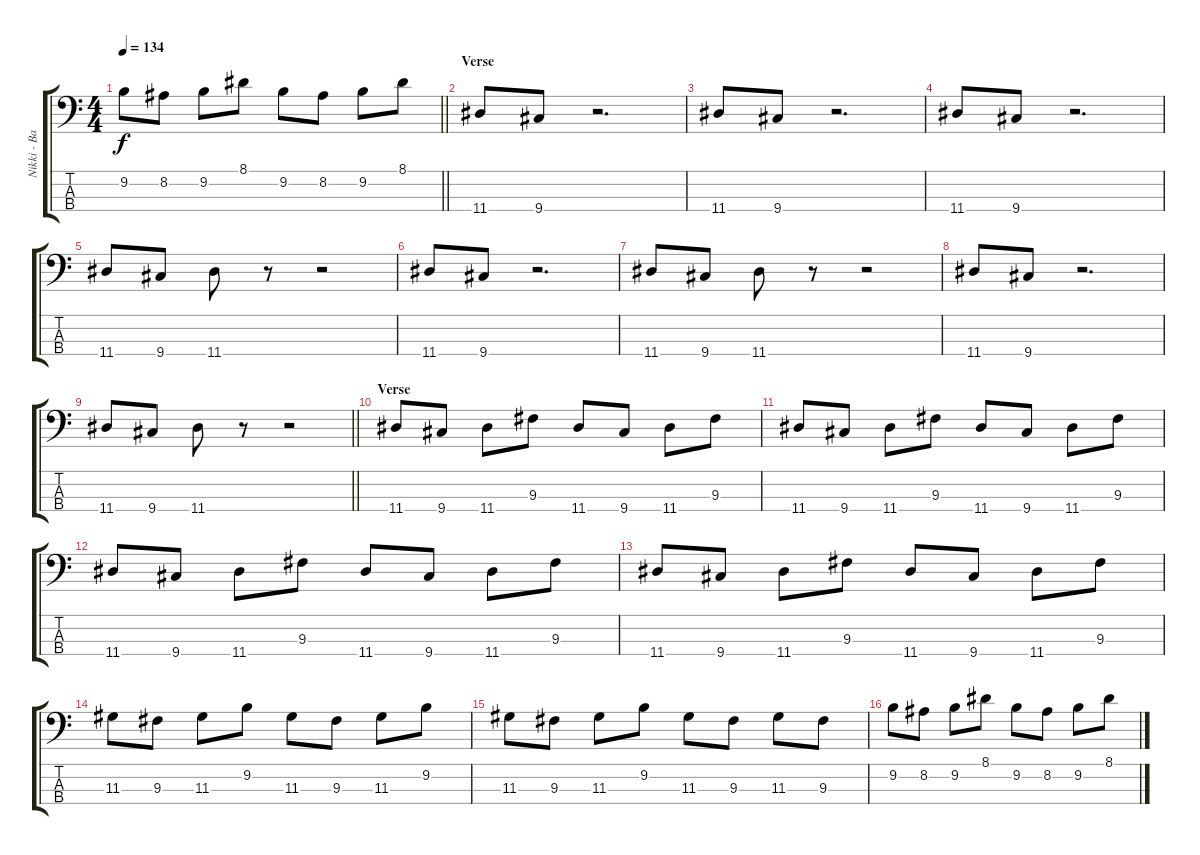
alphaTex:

\track ("Nikki - Bass" "Nikki - Ba") {instrument electricbassfinger}
\staff {score tabs}
\tuning (G2 D2 A1 E1) {hide}
\ts (4 4)
\tempo 134
\clef f4
\barLineRight lightlight
\ks c
9.2.8{dy f} 8.2.8 9.2.8 8.1.8 9.2.8 8.2.8 9.2.8 8.1.8 |
\section ("" "Verse")
11.4.8 9.4.8 r.2{d} |
11.4.8 9.4.8 r.2{d} |
11.4.8 9.4.8 r.2{d} |
11.4.8 9.4.8 11.4.8 r.8 r.2 |
11.4.8 9.4.8 r.2{d} |
11.4.8 9.4.8 11.4.8 r.8 r.2 |
11.4.8 9.4.8 r.2{d} |
\barLineRight lightlight
11.4.8 9.4.8 11.4.8 r.8 r.2 |
\section ("" "Verse")
11.4.8 9.4.8 11.4.8 9.3.8 11.4.8 9.4.8 11.4.8 9.3.8 |
11.4.8 9.4.8 11.4.8 9.3.8 11.4.8 9.4.8 11.4.8 9.3.8 |
11.4.8 9.4.8 11.4.8 9.3.8 11.4.8 9.4.8 11.4.8 9.3.8 |
11.4.8 9.4.8 11.4.8 9.3.8 11.4.8 9.4.8 11.4.8 9.3.8 |
11.3.8 9.3.8 11.3.8 9.2.8 11.3.8 9.3.8 11.3.8 9.2.8 |
11.3.8 9.3.8 11.3.8 9.2.8 11.3.8 9.3.8 11.3.8 9.3.8 |
9.2.8 8.2.8 9.2.8 8.1.8 9.2.8 8.2.8 9.2.8 8.1.8
